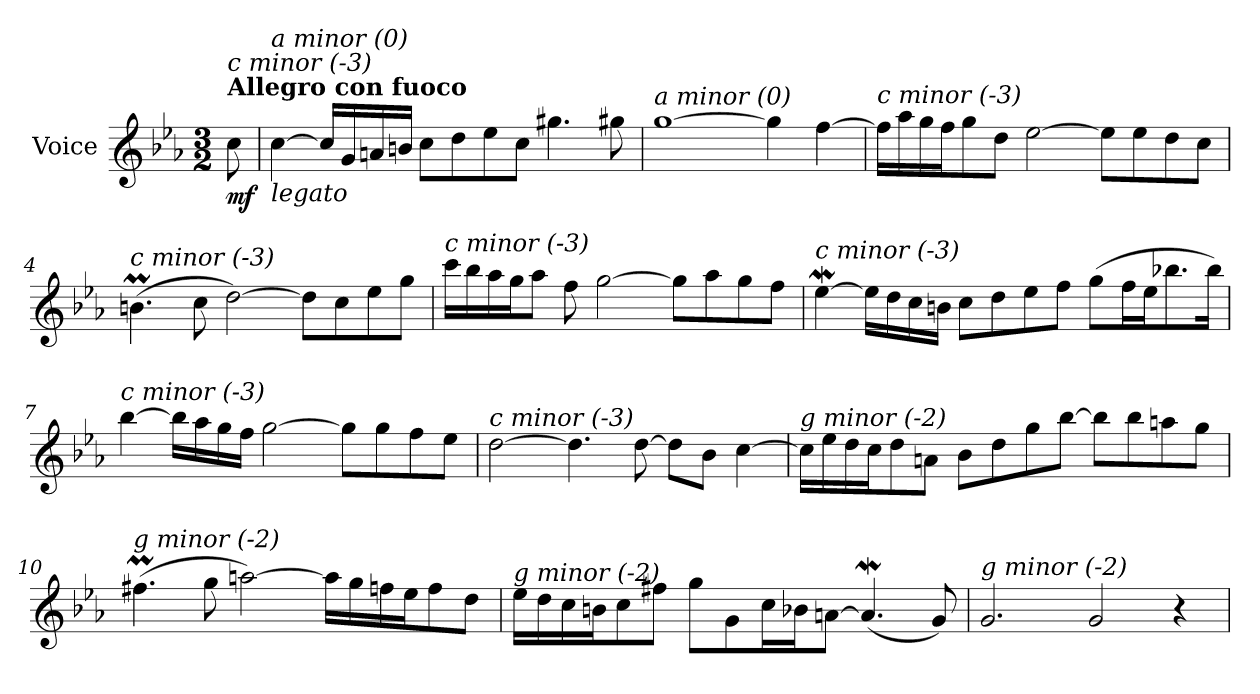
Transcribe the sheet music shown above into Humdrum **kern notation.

**kern	**dynam
*part1	*part1
*staff1	*staff1
*I"Voice	*
*I'V	*
*clefG2	*
*k[b-e-a-]	*
*M3/2	*
=	=
!LO:TX:a:B:t=Allegro con fuoco	!
!LO:TX:i:t=c minor (-3)	!
!	!LO:DY:b
8cc\	mf
=1	=1
!LO:TX:b:i:t=legato	!
!LO:TX:i:t=a minor (0)	!
[4cc\	.
16cc/LL]	.
16g/	.
16an/	.
16bn/JJ	.
8cc\L	.
8dd\	.
8ee-\	.
8cc\J	.
4.gg#Xi\	.
8gg#Xi\	.
=2	=2
!LO:TX:i:t=a minor (0)	!
[1gg	.
4gg\]	.
[4ff\	.
=3	=3
!LO:TX:i:t=c minor (-3)	!
16ff\LL]	.
16aa-\	.
16gg\	.
16ff\J	.
8gg\	.
8dd\J	.
[2ee-\	.
8ee-\L]	.
8ee-\	.
8dd\	.
8cc\J	.
=4	=4
!LO:TX:i:t=c minor (-3)	!
(>4.bnm\	.
8cc\	.
[2dd\)	.
8dd\L]	.
8cc\	.
8ee-\	.
8gg\J	.
!!LO:LB:g=z
=5	=5
!LO:TX:i:t=c minor (-3)	!
16ccc\LL	.
16bb-\	.
16aa-\	.
16gg\J	.
8aa-\J	.
8ff\	.
[2gg\	.
8gg\L]	.
8aa-\	.
8gg\	.
8ff\J	.
=6	=6
!LO:TX:i:t=c minor (-3)	!
[4ee-w\	.
16ee-\LL]	.
16dd\	.
16cc\	.
16bn\JJ	.
8cc\L	.
8dd\	.
8ee-\	.
8ff\J	.
(>8gg\L	.
16ff\L	.
16ee-\J	.
8.bb-X\	.
16bb-\Jk)	.
=7	=7
!LO:TX:i:t=c minor (-3)	!
[4bb-\	.
16bb-\LL]	.
16aa-\	.
16gg\	.
16ff\JJ	.
[2gg\	.
8gg\L]	.
8gg\	.
8ff\	.
8ee-\J	.
!!LO:LB:g=z
=8	=8
!LO:TX:i:t=c minor (-3)	!
[2dd\	.
4.dd\]	.
[8dd\	.
8dd\L]	.
8b-\J	.
[4cc\	.
=9	=9
!LO:TX:i:t=g minor (-2)	!
16cc\LL]	.
16ee-\	.
16dd\	.
16cc\J	.
8dd\	.
8an\J	.
8b-\L	.
8dd\	.
8gg\	.
[8bb-\J	.
8bb-\L]	.
8bb-\	.
8aan\	.
8gg\J	.
=10	=10
!LO:TX:i:t=g minor (-2)	!
(>4.ff#Xm\	.
8gg\	.
[2aan\)	.
16aa\LL]	.
16gg\	.
16ffn\	.
16ee-\J	.
8ff\	.
8dd\J	.
!!LO:LB:g=z
=11	=11
!LO:TX:i:t=g minor (-2)	!
16ee-\LL	.
16dd\	.
16cc\	.
16bn\J	.
8cc\	.
8ff#X\J	.
8gg\L	.
8g\	.
16cc\L	.
16b-X\J	.
[8an\J	.
(<4.aW/]	.
8g/)	.
=12	=12
!LO:TX:i:t=g minor (-2)	!
2.g/	.
2g/	.
4r	.
=	=
*-	*-
